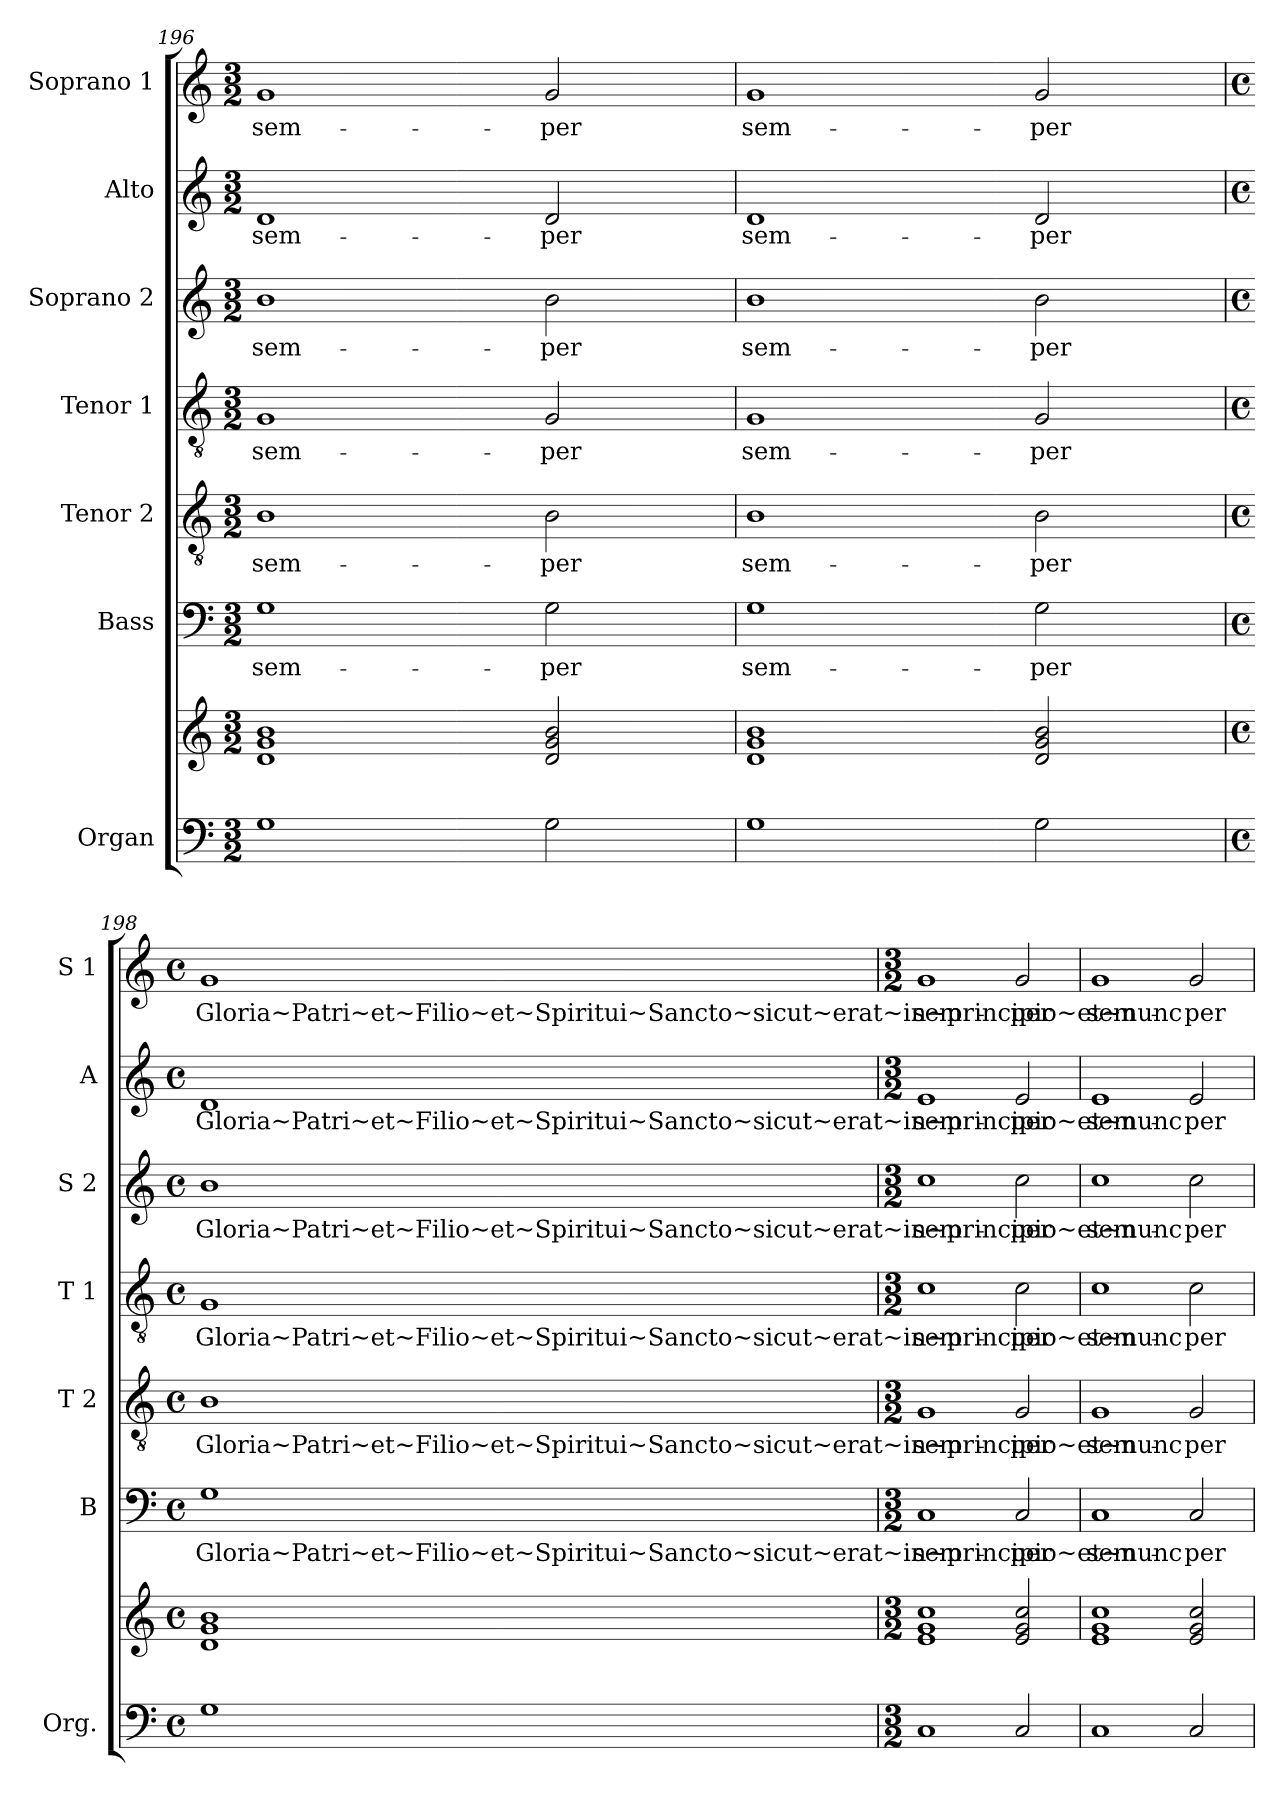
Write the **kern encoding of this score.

**kern	**kern	**kern	**text	**kern	**text	**kern	**text	**kern	**text	**kern	**text	**kern	**text
*part7	*part7	*part6	*part6	*part5	*part5	*part4	*part4	*part3	*part3	*part2	*part2	*part1	*part1
*staff8	*staff7	*staff6	*staff6	*staff5	*staff5	*staff4	*staff4	*staff3	*staff3	*staff2	*staff2	*staff1	*staff1
*I"Organ	*	*I"Bass	*	*I"Tenor 2	*	*I"Tenor 1	*	*I"Soprano 2	*	*I"Alto	*	*I"Soprano 1	*
*I'Org.	*	*I'B	*	*I'T 2	*	*I'T 1	*	*I'S 2	*	*I'A	*	*I'S 1	*
*clefF4	*clefG2	*clefF4	*	*clefGv2	*	*clefGv2	*	*clefG2	*	*clefG2	*	*clefG2	*
*k[]	*k[]	*k[]	*	*k[]	*	*k[]	*	*k[]	*	*k[]	*	*k[]	*
*M3/2	*M3/2	*M3/2	*	*M3/2	*	*M3/2	*	*M3/2	*	*M3/2	*	*M3/2	*
=196	=196	=196	=196	=196	=196	=196	=196	=196	=196	=196	=196	=196	=196
!	!	!	!LO:LY:b	!	!LO:LY:b	!	!LO:LY:b	!	!LO:LY:b	!	!LO:LY:b	!	!LO:LY:b
1G	1d! 1g! 1b!	1G	sem-	1B	sem-	1G	sem-	1b	sem-	1d	sem-	1g	sem-
!	!	!	!LO:LY:b	!	!LO:LY:b	!	!LO:LY:b	!	!LO:LY:b	!	!LO:LY:b	!	!LO:LY:b
2G\	2d!/ 2g!/ 2b!/	2G\	-per	2B\	-per	2G/	-per	2b\	-per	2d/	-per	2g/	-per
!!LO:PB:g=z
=197	=197	=197	=197	=197	=197	=197	=197	=197	=197	=197	=197	=197	=197
!	!	!	!LO:LY:b	!	!LO:LY:b	!	!LO:LY:b	!	!LO:LY:b	!	!LO:LY:b	!	!LO:LY:b
1G	1d! 1g! 1b!	1G	sem-	1B	sem-	1G	sem-	1b	sem-	1d	sem-	1g	sem-
!	!	!	!LO:LY:b	!	!LO:LY:b	!	!LO:LY:b	!	!LO:LY:b	!	!LO:LY:b	!	!LO:LY:b
2G\	2d!/ 2g!/ 2b!/	2G\	-per	2B\	-per	2G/	-per	2b\	-per	2d/	-per	2g/	-per
=198	=198	=198	=198	=198	=198	=198	=198	=198	=198	=198	=198	=198	=198
*M4/4	*M4/4	*M4/4	*	*M4/4	*	*M4/4	*	*M4/4	*	*M4/4	*	*M4/4	*
*met(c)	*met(c)	*met(c)	*	*met(c)	*	*met(c)	*	*met(c)	*	*met(c)	*	*met(c)	*
!	!	!	!LO:LY:b	!	!LO:LY:b	!	!LO:LY:b	!	!LO:LY:b	!	!LO:LY:b	!	!LO:LY:b
1G	1d! 1g! 1b!	1G	Gloria~Patri~et~Filio~et~Spiritui~Sancto~sicut~erat~in~principio~et~nunc	1B	Gloria~Patri~et~Filio~et~Spiritui~Sancto~sicut~erat~in~principio~et~nunc	1G	Gloria~Patri~et~Filio~et~Spiritui~Sancto~sicut~erat~in~principio~et~nunc	1b	Gloria~Patri~et~Filio~et~Spiritui~Sancto~sicut~erat~in~principio~et~nunc	1d	Gloria~Patri~et~Filio~et~Spiritui~Sancto~sicut~erat~in~principio~et~nunc	1g	Gloria~Patri~et~Filio~et~Spiritui~Sancto~sicut~erat~in~principio~et~nunc
=199	=199	=199	=199	=199	=199	=199	=199	=199	=199	=199	=199	=199	=199
*M3/2	*M3/2	*M3/2	*	*M3/2	*	*M3/2	*	*M3/2	*	*M3/2	*	*M3/2	*
!	!	!	!LO:LY:b	!	!LO:LY:b	!	!LO:LY:b	!	!LO:LY:b	!	!LO:LY:b	!	!LO:LY:b
1C	1e! 1g! 1cc!	1C	sem-	1G	sem-	1c	sem-	1cc	sem-	1e	sem-	1g	sem-
!	!	!	!LO:LY:b	!	!LO:LY:b	!	!LO:LY:b	!	!LO:LY:b	!	!LO:LY:b	!	!LO:LY:b
2C/	2e!/ 2g!/ 2cc!/	2C/	-per	2G/	-per	2c\	-per	2cc\	-per	2e/	-per	2g/	-per
!!LO:PB:g=z
=200	=200	=200	=200	=200	=200	=200	=200	=200	=200	=200	=200	=200	=200
!	!	!	!LO:LY:b	!	!LO:LY:b	!	!LO:LY:b	!	!LO:LY:b	!	!LO:LY:b	!	!LO:LY:b
1C	1e! 1g! 1cc!	1C	sem-	1G	sem-	1c	sem-	1cc	sem-	1e	sem-	1g	sem-
!	!	!	!LO:LY:b	!	!LO:LY:b	!	!LO:LY:b	!	!LO:LY:b	!	!LO:LY:b	!	!LO:LY:b
2C/	2e!/ 2g!/ 2cc!/	2C/	-per	2G/	-per	2c\	-per	2cc\	-per	2e/	-per	2g/	-per
=	=	=	=	=	=	=	=	=	=	=	=	=	=
*-	*-	*-	*-	*-	*-	*-	*-	*-	*-	*-	*-	*-	*-
